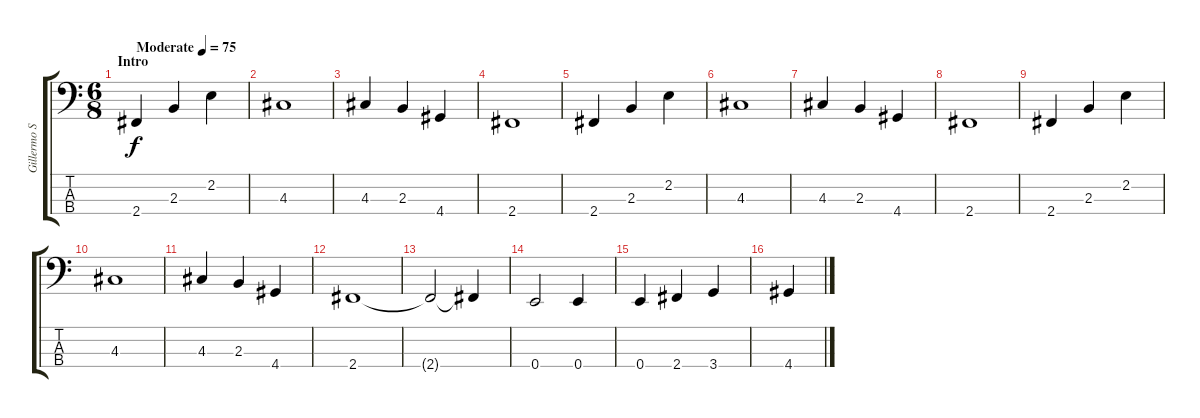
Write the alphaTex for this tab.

\track ("Gillermo Sanchez" "Gillermo S") {instrument electricbassfinger}
\staff {score tabs}
\tuning (G2 D2 A1 E1) {hide}
\ts (6 8)
\section ("" "Intro")
\tempo (75 "Moderate")
\clef f4
\ks c
2.4.4{dy f instrument electricbassfinger} 2.3.4 2.2.4 |
4.3.1 |
4.3.4 2.3.4 4.4.4 |
2.4.1 |
2.4.4 2.3.4 2.2.4 |
4.3.1 |
4.3.4 2.3.4 4.4.4 |
2.4.1 |
2.4.4 2.3.4 2.2.4 |
4.3.1 |
4.3.4 2.3.4 4.4.4 |
2.4.1 |
2.4{t}.2 2.4{t}.4 |
0.4.2 0.4.4 |
0.4.4 2.4.4 3.4.4 |
4.4.4
